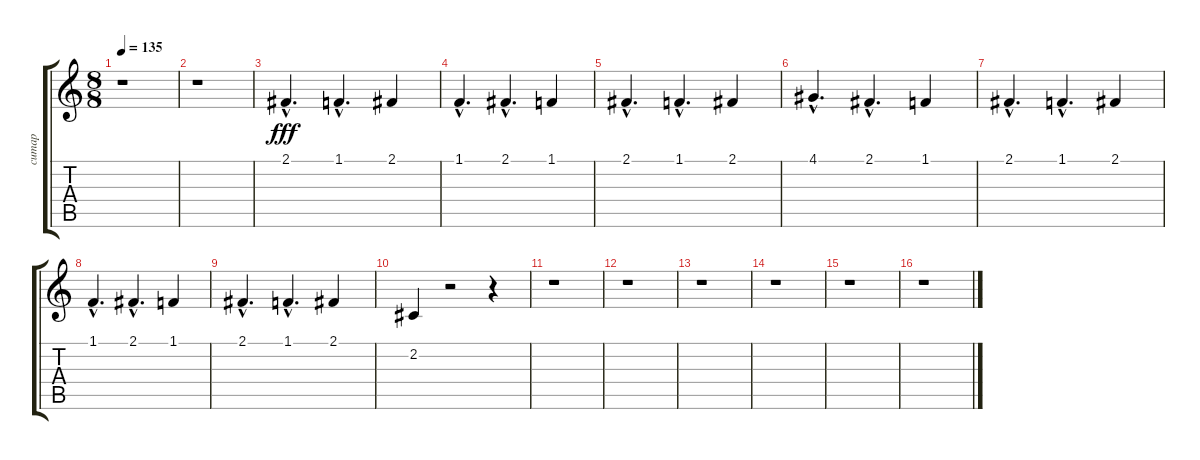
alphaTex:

\track ("ситар" "ситар") {instrument sitar}
\staff {score tabs}
\tuning (E4 B3 G3 D3 A2 E2) {hide}
\ts (8 8)
\tempo 135
\clef g2
\ks c
r.1{dy fff} |
r.1 |
2.1{hac}.4{d} 1.1{hac}.4{d} 2.1.4 |
1.1{hac}.4{d} 2.1{hac}.4{d} 1.1.4 |
2.1{hac}.4{d} 1.1{hac}.4{d} 2.1.4 |
4.1{hac}.4{d} 2.1{hac}.4{d} 1.1.4 |
2.1{hac}.4{d} 1.1{hac}.4{d} 2.1.4 |
1.1{hac}.4{d} 2.1{hac}.4{d} 1.1.4 |
2.1{hac}.4{d} 1.1{hac}.4{d} 2.1.4 |
2.2.4 r.2 r.4 |
r.1 |
r.1 |
r.1 |
r.1 |
r.1 |
r.1
